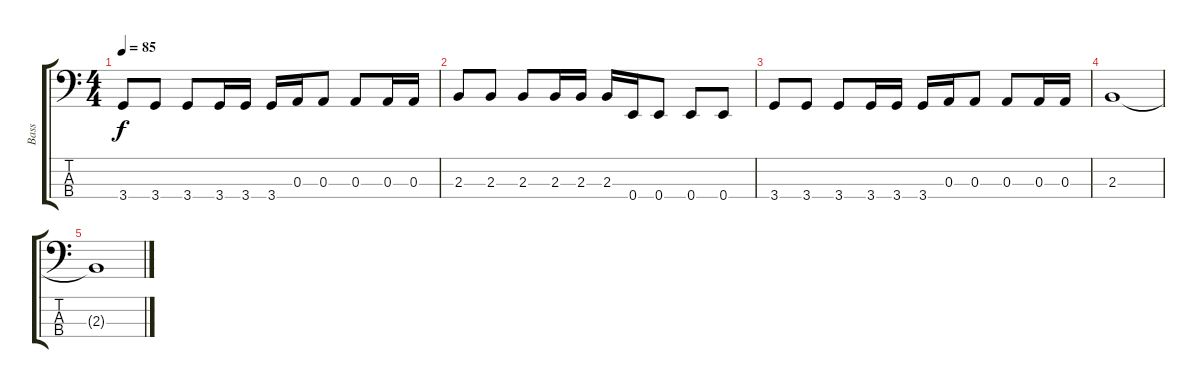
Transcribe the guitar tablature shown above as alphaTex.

\track ("Bass" "Bass") {instrument electricbassfinger}
\staff {score tabs}
\tuning (G2 D2 A1 E1) {hide}
\ts (4 4)
\tempo 85
\clef f4
\ks c
3.4.8{dy f} 3.4.8 3.4.8 3.4.16 3.4.16 3.4.16 0.3.16 0.3.8 0.3.8 0.3.16 0.3.16 |
2.3.8 2.3.8 2.3.8 2.3.16 2.3.16 2.3.16 0.4.16 0.4.8 0.4.8 0.4.8 |
3.4.8 3.4.8 3.4.8 3.4.16 3.4.16 3.4.16 0.3.16 0.3.8 0.3.8 0.3.16 0.3.16 |
2.3.1{volume 0} |
2.3{t}.1
